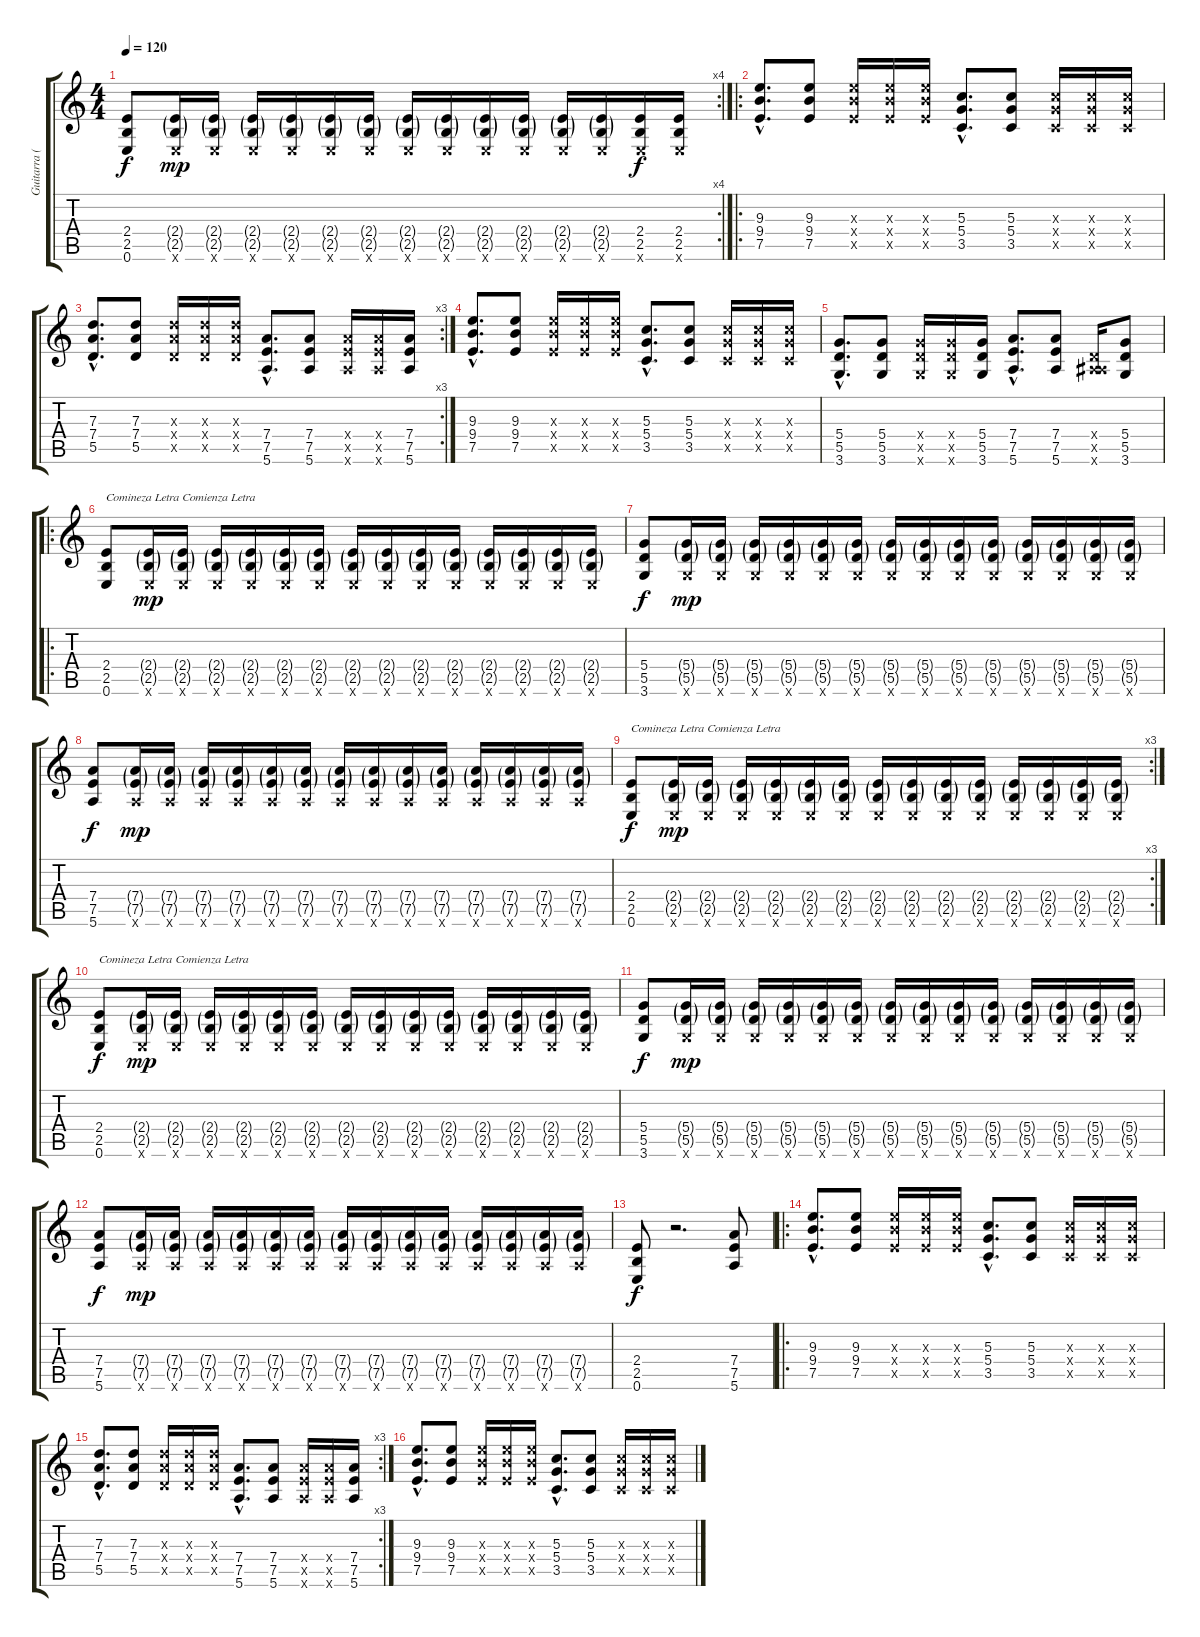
\track ("Guitarra (rythm)" "Guitarra (") {instrument overdrivenguitar}
\staff {score tabs}
\tuning (E4 B3 G3 D3 A2 E2) {hide}
\rc 4
\ts (4 4)
\tempo 120
\clef g2
\ks c
(2.4 2.5 0.6).8{dy f} (2.4{g} 2.5{g} 0.6{x}).16{dy mp} (2.4{g} 2.5{g} 0.6{x}).16 (2.4{g} 2.5{g} 0.6{x}).16 (2.4{g} 2.5{g} 0.6{x}).16 (2.4{g} 2.5{g} 0.6{x}).16 (2.4{g} 2.5{g} 0.6{x}).16 (2.4{g} 2.5{g} 0.6{x}).16 (2.4{g} 2.5{g} 0.6{x}).16 (2.4{g} 2.5{g} 0.6{x}).16 (2.4{g} 2.5{g} 0.6{x}).16 (2.4{g} 2.5{g} 0.6{x}).16 (2.4{g} 2.5{g} 0.6{x}).16 (2.4 2.5 0.6{x}).16{dy f} (2.4 2.5 0.6{x}).16 |
\ro
(9.3{hac} 9.4{hac} 7.5{hac}).8{d} (9.3 9.4 7.5).8 (9.3{x} 9.4{x} 7.5{x}).16 (9.3{x} 9.4{x} 7.5{x}).16 (9.3{x} 9.4{x} 7.5{x}).16 (5.3{hac} 5.4{hac} 3.5{hac}).8{d} (5.3 5.4 3.5).8 (5.3{x} 5.4{x} 3.5{x}).16 (5.3{x} 5.4{x} 3.5{x}).16 (5.3{x} 5.4{x} 3.5{x}).16 |
\rc 3
(7.3{hac} 7.4{hac} 5.5{hac}).8{d} (7.3 7.4 5.5).8 (7.3{x} 7.4{x} 5.5{x}).16 (7.3{x} 7.4{x} 5.5{x}).16 (7.3{x} 7.4{x} 5.5{x}).16 (7.4{hac} 7.5{hac} 5.6{hac}).8{d} (7.4 7.5 5.6).8 (7.4{x} 7.5{x} 5.6{x}).16 (7.4{x} 7.5{x} 5.6{x}).16 (7.4 7.5 5.6).16 |
(9.3{hac} 9.4{hac} 7.5{hac}).8{d} (9.3 9.4 7.5).8 (9.3{x} 9.4{x} 7.5{x}).16 (9.3{x} 9.4{x} 7.5{x}).16 (9.3{x} 9.4{x} 7.5{x}).16 (5.3{hac} 5.4{hac} 3.5{hac}).8{d} (5.3 5.4 3.5).8 (5.3{x} 5.4{x} 3.5{x}).16 (5.3{x} 5.4{x} 3.5{x}).16 (5.3{x} 5.4{x} 3.5{x}).16 |
(5.4{hac} 5.5{hac} 3.6{hac}).8{d} (5.4 5.5 3.6).8 (5.4{x} 5.5{x} 3.6{x}).16 (5.4{x} 5.5{x} 3.6{x}).16 (5.4 5.5 3.6).16 (7.4{hac} 7.5{hac} 5.6{hac}).8{d} (7.4 7.5 5.6).8 (0.4{x} 0.5{x} 6.6{x}).16 (5.4 5.5 3.6).8 |
\ro
(2.4 2.5 0.6).8{txt "Comineza Letra"} (2.4{g} 2.5{g} 0.6{x}).16{dy mp} (2.4{g} 2.5{g} 0.6{x}).16{txt "Comienza Letra"} (2.4{g} 2.5{g} 0.6{x}).16 (2.4{g} 2.5{g} 0.6{x}).16 (2.4{g} 2.5{g} 0.6{x}).16 (2.4{g} 2.5{g} 0.6{x}).16 (2.4{g} 2.5{g} 0.6{x}).16 (2.4{g} 2.5{g} 0.6{x}).16 (2.4{g} 2.5{g} 0.6{x}).16 (2.4{g} 2.5{g} 0.6{x}).16 (2.4{g} 2.5{g} 0.6{x}).16 (2.4{g} 2.5{g} 0.6{x}).16 (2.4{g} 2.5{g} 0.6{x}).16 (2.4{g} 2.5{g} 0.6{x}).16 |
(5.4 5.5 3.6).8{dy f} (5.4{g} 5.5{g} 3.6{x}).16{dy mp} (5.4{g} 5.5{g} 3.6{x}).16 (5.4{g} 5.5{g} 3.6{x}).16 (5.4{g} 5.5{g} 3.6{x}).16 (5.4{g} 5.5{g} 3.6{x}).16 (5.4{g} 5.5{g} 3.6{x}).16 (5.4{g} 5.5{g} 3.6{x}).16 (5.4{g} 5.5{g} 3.6{x}).16 (5.4{g} 5.5{g} 3.6{x}).16 (5.4{g} 5.5{g} 3.6{x}).16 (5.4{g} 5.5{g} 3.6{x}).16 (5.4{g} 5.5{g} 3.6{x}).16 (5.4{g} 5.5{g} 3.6{x}).16 (5.4{g} 5.5{g} 3.6{x}).16 |
(7.4 7.5 5.6).8{dy f} (7.4{g} 7.5{g} 5.6{x}).16{dy mp} (7.4{g} 7.5{g} 5.6{x}).16 (7.4{g} 7.5{g} 5.6{x}).16 (7.4{g} 7.5{g} 5.6{x}).16 (7.4{g} 7.5{g} 5.6{x}).16 (7.4{g} 7.5{g} 5.6{x}).16 (7.4{g} 7.5{g} 5.6{x}).16 (7.4{g} 7.5{g} 5.6{x}).16 (7.4{g} 7.5{g} 5.6{x}).16 (7.4{g} 7.5{g} 5.6{x}).16 (7.4{g} 7.5{g} 5.6{x}).16 (7.4{g} 7.5{g} 5.6{x}).16 (7.4{g} 7.5{g} 5.6{x}).16 (7.4{g} 7.5{g} 5.6{x}).16 |
\rc 3
(2.4 2.5 0.6).8{txt "Comineza Letra" dy f} (2.4{g} 2.5{g} 0.6{x}).16{dy mp} (2.4{g} 2.5{g} 0.6{x}).16{txt "Comienza Letra"} (2.4{g} 2.5{g} 0.6{x}).16 (2.4{g} 2.5{g} 0.6{x}).16 (2.4{g} 2.5{g} 0.6{x}).16 (2.4{g} 2.5{g} 0.6{x}).16 (2.4{g} 2.5{g} 0.6{x}).16 (2.4{g} 2.5{g} 0.6{x}).16 (2.4{g} 2.5{g} 0.6{x}).16 (2.4{g} 2.5{g} 0.6{x}).16 (2.4{g} 2.5{g} 0.6{x}).16 (2.4{g} 2.5{g} 0.6{x}).16 (2.4{g} 2.5{g} 0.6{x}).16 (2.4{g} 2.5{g} 0.6{x}).16 |
(2.4 2.5 0.6).8{txt "Comineza Letra" dy f} (2.4{g} 2.5{g} 0.6{x}).16{dy mp} (2.4{g} 2.5{g} 0.6{x}).16{txt "Comienza Letra"} (2.4{g} 2.5{g} 0.6{x}).16 (2.4{g} 2.5{g} 0.6{x}).16 (2.4{g} 2.5{g} 0.6{x}).16 (2.4{g} 2.5{g} 0.6{x}).16 (2.4{g} 2.5{g} 0.6{x}).16 (2.4{g} 2.5{g} 0.6{x}).16 (2.4{g} 2.5{g} 0.6{x}).16 (2.4{g} 2.5{g} 0.6{x}).16 (2.4{g} 2.5{g} 0.6{x}).16 (2.4{g} 2.5{g} 0.6{x}).16 (2.4{g} 2.5{g} 0.6{x}).16 (2.4{g} 2.5{g} 0.6{x}).16 |
(5.4 5.5 3.6).8{dy f} (5.4{g} 5.5{g} 3.6{x}).16{dy mp} (5.4{g} 5.5{g} 3.6{x}).16 (5.4{g} 5.5{g} 3.6{x}).16 (5.4{g} 5.5{g} 3.6{x}).16 (5.4{g} 5.5{g} 3.6{x}).16 (5.4{g} 5.5{g} 3.6{x}).16 (5.4{g} 5.5{g} 3.6{x}).16 (5.4{g} 5.5{g} 3.6{x}).16 (5.4{g} 5.5{g} 3.6{x}).16 (5.4{g} 5.5{g} 3.6{x}).16 (5.4{g} 5.5{g} 3.6{x}).16 (5.4{g} 5.5{g} 3.6{x}).16 (5.4{g} 5.5{g} 3.6{x}).16 (5.4{g} 5.5{g} 3.6{x}).16 |
(7.4 7.5 5.6).8{dy f} (7.4{g} 7.5{g} 5.6{x}).16{dy mp} (7.4{g} 7.5{g} 5.6{x}).16 (7.4{g} 7.5{g} 5.6{x}).16 (7.4{g} 7.5{g} 5.6{x}).16 (7.4{g} 7.5{g} 5.6{x}).16 (7.4{g} 7.5{g} 5.6{x}).16 (7.4{g} 7.5{g} 5.6{x}).16 (7.4{g} 7.5{g} 5.6{x}).16 (7.4{g} 7.5{g} 5.6{x}).16 (7.4{g} 7.5{g} 5.6{x}).16 (7.4{g} 7.5{g} 5.6{x}).16 (7.4{g} 7.5{g} 5.6{x}).16 (7.4{g} 7.5{g} 5.6{x}).16 (7.4{g} 7.5{g} 5.6{x}).16 |
(2.4 2.5 0.6).8{dy f} r.2{d} (7.4 7.5 5.6).8 |
\ro
(9.3{hac} 9.4{hac} 7.5{hac}).8{d} (9.3 9.4 7.5).8 (9.3{x} 9.4{x} 7.5{x}).16 (9.3{x} 9.4{x} 7.5{x}).16 (9.3{x} 9.4{x} 7.5{x}).16 (5.3{hac} 5.4{hac} 3.5{hac}).8{d} (5.3 5.4 3.5).8 (5.3{x} 5.4{x} 3.5{x}).16 (5.3{x} 5.4{x} 3.5{x}).16 (5.3{x} 5.4{x} 3.5{x}).16 |
\rc 3
(7.3{hac} 7.4{hac} 5.5{hac}).8{d} (7.3 7.4 5.5).8 (7.3{x} 7.4{x} 5.5{x}).16 (7.3{x} 7.4{x} 5.5{x}).16 (7.3{x} 7.4{x} 5.5{x}).16 (7.4{hac} 7.5{hac} 5.6{hac}).8{d} (7.4 7.5 5.6).8 (7.4{x} 7.5{x} 5.6{x}).16 (7.4{x} 7.5{x} 5.6{x}).16 (7.4 7.5 5.6).16 |
(9.3{hac} 9.4{hac} 7.5{hac}).8{d} (9.3 9.4 7.5).8 (9.3{x} 9.4{x} 7.5{x}).16 (9.3{x} 9.4{x} 7.5{x}).16 (9.3{x} 9.4{x} 7.5{x}).16 (5.3{hac} 5.4{hac} 3.5{hac}).8{d} (5.3 5.4 3.5).8 (5.3{x} 5.4{x} 3.5{x}).16 (5.3{x} 5.4{x} 3.5{x}).16 (5.3{x} 5.4{x} 3.5{x}).16
